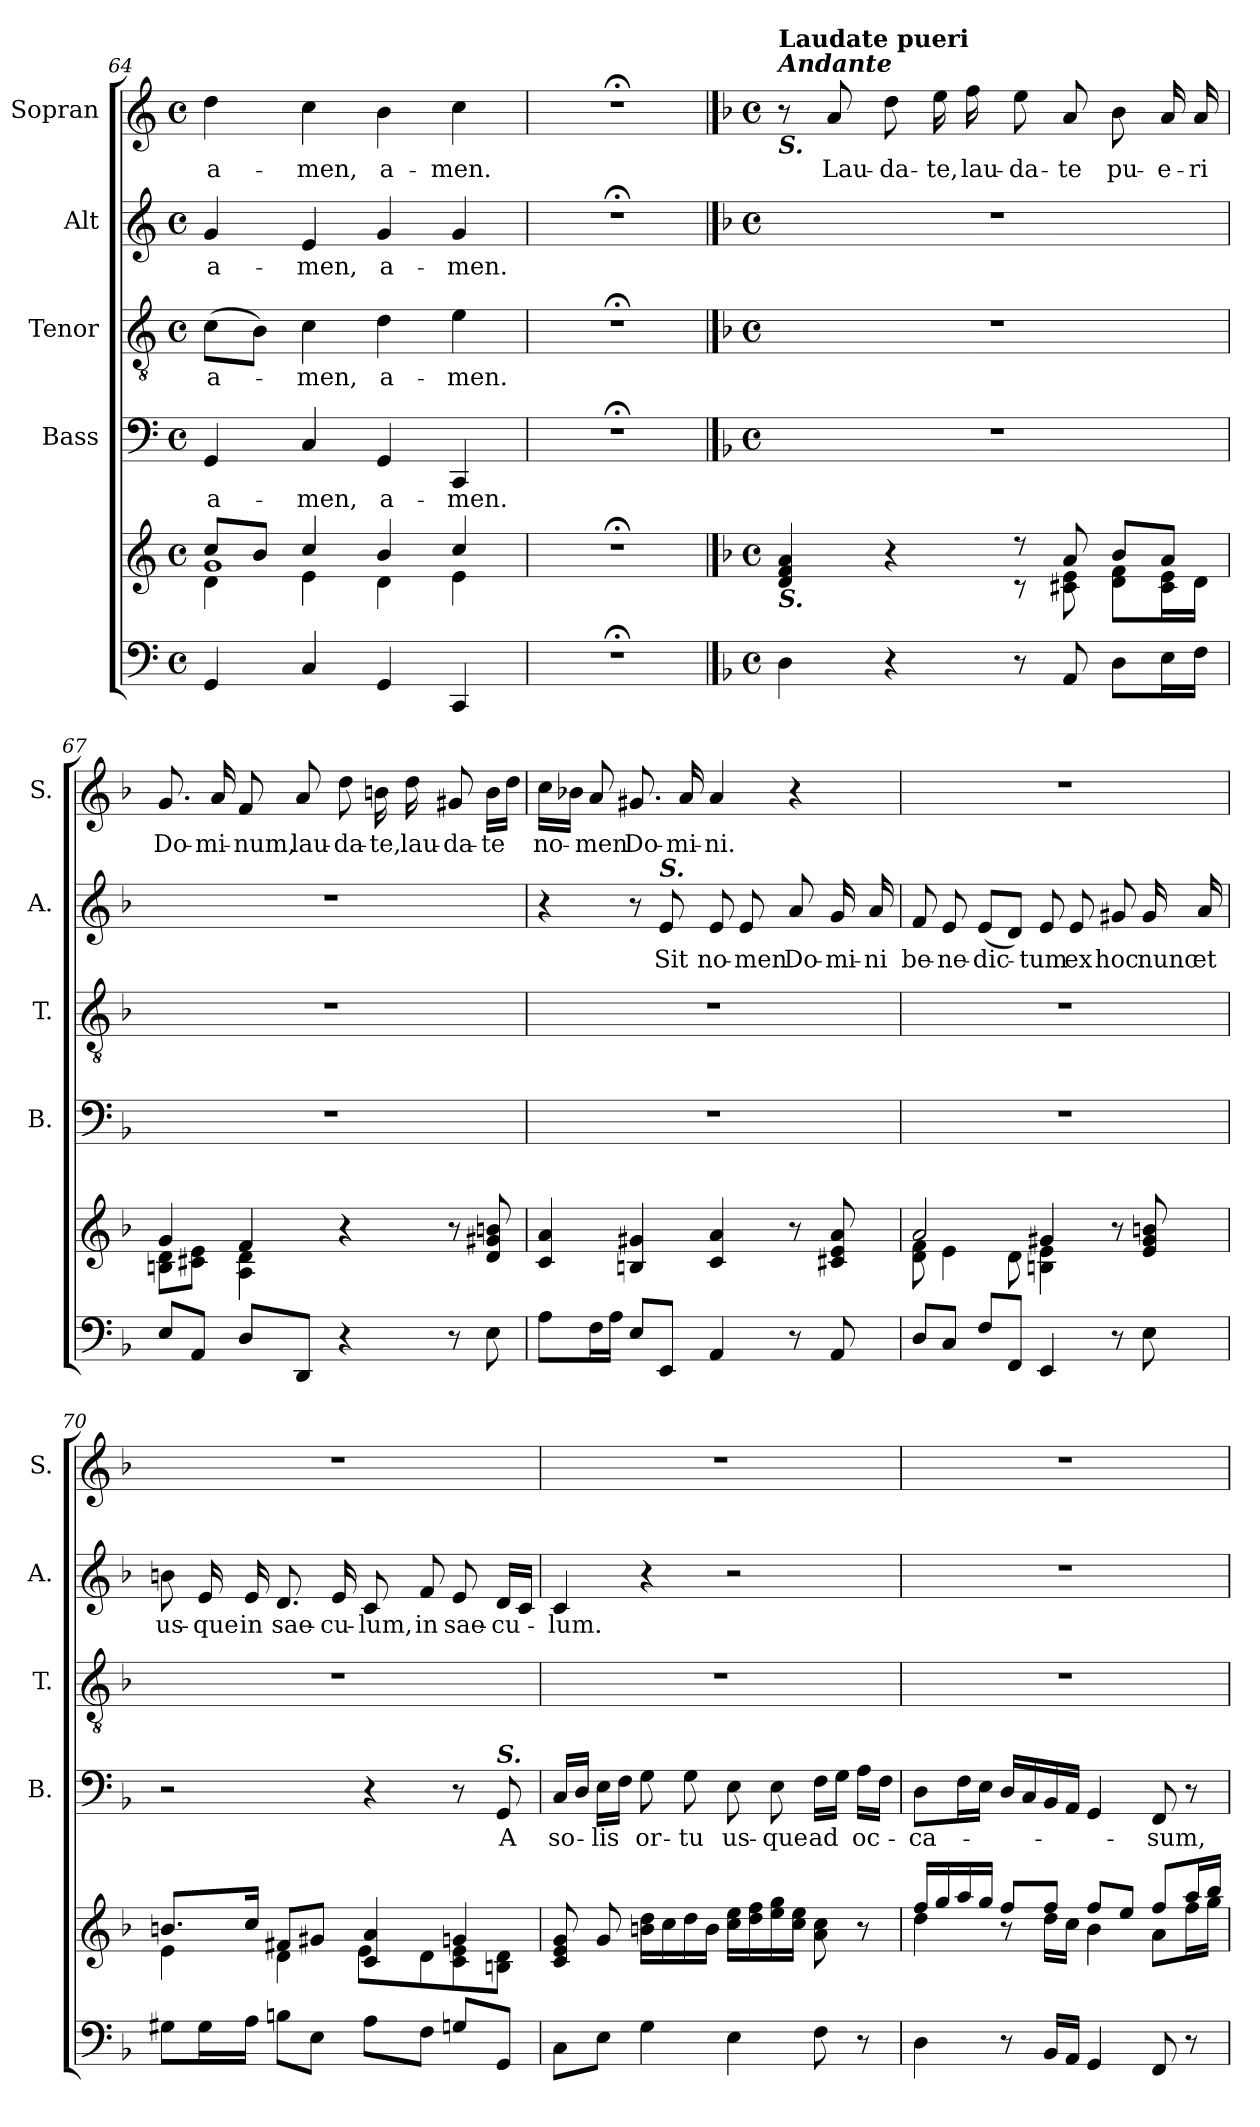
**kern	**kern	**kern	**text	**kern	**text	**kern	**text	**kern	**text
*part5	*part5	*part4	*part4	*part3	*part3	*part2	*part2	*part1	*part1
*staff6	*staff5	*staff4	*staff4	*staff3	*staff3	*staff2	*staff2	*staff1	*staff1
*	*	*I"Bass	*	*I"Tenor	*	*I"Alt	*	*I"Sopran	*
*	*	*I'B.	*	*I'T.	*	*I'A.	*	*I'S.	*
*clefF4	*clefG2	*clefF4	*	*clefGv2	*	*clefG2	*	*clefG2	*
*k[]	*k[]	*k[]	*	*k[]	*	*k[]	*	*k[]	*
*C:	*C:	*C:	*	*C:	*	*C:	*	*C:	*
*M4/4	*M4/4	*M4/4	*	*M4/4	*	*M4/4	*	*M4/4	*
*met(c)	*met(c)	*met(c)	*	*met(c)	*	*met(c)	*	*met(c)	*
=64	=64	=64	=64	=64	=64	=64	=64	=64	=64
*	*^	*	*	*	*	*	*	*	*
*	*	*^	*	*	*	*	*	*	*	*
!	!	!	!	!	!LO:LY:b	!	!LO:LY:b	!	!LO:LY:b	!	!LO:LY:b
4GG/	8cc/L	4d\	1g	4GG/	a-	(>8c\L	a-	4g/	a-	4dd\	a-
.	8b/J	.	.	.	.	8B\J)	.	.	.	.	.
!	!	!	!	!	!LO:LY:b	!	!LO:LY:b	!	!LO:LY:b	!	!LO:LY:b
4C/	4cc/	4e\	.	4C/	-men,	4c\	-men,	4e/	-men,	4cc\	-men,
!	!	!	!	!	!LO:LY:b	!	!LO:LY:b	!	!LO:LY:b	!	!LO:LY:b
4GG/	4b/	4d\	.	4GG/	a-	4d\	a-	4g/	a-	4b\	a-
!	!	!	!	!	!LO:LY:b	!	!LO:LY:b	!	!LO:LY:b	!	!LO:LY:b
4CC/	4cc/	4e\	.	4CC/	-men.	4e\	-men.	4g/	-men.	4cc\	-men.
*	*v	*v	*v	*	*	*	*	*	*	*	*
=65	=65	=65	=65	=65	=65	=65	=65	=65	=65
1r;<	1r;<	1r;<	.	1r;<	.	1r;<	.	1r;<	.
!!LO:LB:g=z
==66	==66	==66	==66	==66	==66	==66	==66	==66	==66
*k[b-]	*k[b-]	*k[b-]	*	*k[b-]	*	*k[b-]	*	*k[b-]	*
*F:	*F:	*F:	*	*F:	*	*F:	*	*F:	*
*M4/4	*M4/4	*M4/4	*	*M4/4	*	*M4/4	*	*M4/4	*
*met(c)	*met(c)	*met(c)	*	*met(c)	*	*met(c)	*	*met(c)	*
*	*^	*	*	*	*	*	*	*	*
!	!	!	!	!	!	!	!	!	!LO:TX:a:Bi:t=Andante	!
!	!	!	!	!	!	!	!	!	!LO:TX:a:B:t=Laudate pueri	!
!	!	!	!	!	!	!	!	!	!LO:TX:b:Bi:t=S.	!
!	!LO:TX:b:Bi:t=S.	!	!	!	!	!	!	!	!	!
4D\	4d/ 4f/ 4a/	2ryy	1r	.	1r	.	1r	.	8r	.
!	!	!	!	!	!	!	!	!	!	!LO:LY:b
.	.	.	.	.	.	.	.	.	8a/	Lau-
!	!	!	!	!	!	!	!	!	!	!LO:LY:b
4r	4r	.	.	.	.	.	.	.	8dd\	-da-
!	!	!	!	!	!	!	!	!	!	!LO:LY:b
.	.	.	.	.	.	.	.	.	16ee\	-te,
!	!	!	!	!	!	!	!	!	!	!LO:LY:b
.	.	.	.	.	.	.	.	.	16ff\	lau-
!	!	!	!	!	!	!	!	!	!	!LO:LY:b
8r	8r	8r	.	.	.	.	.	.	8ee\	-da-
!	!	!	!	!	!	!	!	!	!	!LO:LY:b
8AA/	8a/	8c#X\ 8e\	.	.	.	.	.	.	8a/	-te
!	!	!	!	!	!	!	!	!	!	!LO:LY:b
8D\L	8b-/L	8d\ 8f\L	.	.	.	.	.	.	8b-\	pu-
!	!	!	!	!	!	!	!	!	!	!LO:LY:b
16E\L	8a/J	16c#\ 16e\L	.	.	.	.	.	.	16a/	-e-
!	!	!	!	!	!	!	!	!	!	!LO:LY:b
16F\JJ	.	16d\JJ	.	.	.	.	.	.	16a/	-ri
=67	=67	=67	=67	=67	=67	=67	=67	=67	=67	=67
!	!	!	!	!	!	!	!	!	!	!LO:LY:b
8E/L	4g/	8Bn\ 8d\L	1r	.	1r	.	1r	.	8.g/	Do-
8AA/J	.	8c#X\ 8e\J	.	.	.	.	.	.	.	.
!	!	!	!	!	!	!	!	!	!	!LO:LY:b
.	.	.	.	.	.	.	.	.	16a/	-mi-
!	!	!	!	!	!	!	!	!	!	!LO:LY:b
8D/L	4f/	4A\ 4d\	.	.	.	.	.	.	8f/	-num,
!	!	!	!	!	!	!	!	!	!	!LO:LY:b
8DD/J	.	.	.	.	.	.	.	.	8a/	lau-
!	!	!	!	!	!	!	!	!	!	!LO:LY:b
4r	4r	2ryy	.	.	.	.	.	.	8dd\	-da-
!	!	!	!	!	!	!	!	!	!	!LO:LY:b
.	.	.	.	.	.	.	.	.	16bn\	-te,
!	!	!	!	!	!	!	!	!	!	!LO:LY:b
.	.	.	.	.	.	.	.	.	16dd\	lau-
!	!	!	!	!	!	!	!	!	!	!LO:LY:b
8r	8r	.	.	.	.	.	.	.	8g#X/	-da-
!	!	!	!	!	!	!	!	!	!	!LO:LY:b
8E\	8d/ 8g#X/ 8bn/	.	.	.	.	.	.	.	16b\LL	-te
.	.	.	.	.	.	.	.	.	16dd\JJ	.
*	*v	*v	*	*	*	*	*	*	*	*
!!LO:PB:g=z
=68	=68	=68	=68	=68	=68	=68	=68	=68	=68
!	!	!	!	!	!	!	!	!	!LO:LY:b
8A\L	4c/ 4a/	1r	.	1r	.	4r	.	16cc\LL	no-
.	.	.	.	.	.	.	.	16b-X\JJ	.
!	!	!	!	!	!	!	!	!	!LO:LY:b
16F\L	.	.	.	.	.	.	.	8a/	-men
16A\JJ	.	.	.	.	.	.	.	.	.
!	!	!	!	!	!	!	!	!	!LO:LY:b
8E/L	4Bn/ 4g#X/	.	.	.	.	8r	.	8.g#X/	Do-
!	!	!	!	!	!	!LO:TX:a:Bi:t=S.	!	!	!
!	!	!	!	!	!	!	!LO:LY:b	!	!
8EE/J	.	.	.	.	.	8e/	Sit	.	.
!	!	!	!	!	!	!	!	!	!LO:LY:b
.	.	.	.	.	.	.	.	16a/	-mi-
!	!	!	!	!	!	!	!LO:LY:b	!	!LO:LY:b
4AA/	4c/ 4a/	.	.	.	.	8e/	no-	4a/	-ni.
!	!	!	!	!	!	!	!LO:LY:b	!	!
.	.	.	.	.	.	8e/	-men	.	.
!	!	!	!	!	!	!	!LO:LY:b	!	!
8r	8r	.	.	.	.	8a/	Do-	4r	.
!	!	!	!	!	!	!	!LO:LY:b	!	!
8AA/	8c#X/ 8e/ 8a/	.	.	.	.	16g/	-mi-	.	.
!	!	!	!	!	!	!	!LO:LY:b	!	!
.	.	.	.	.	.	16a/	-ni	.	.
=69	=69	=69	=69	=69	=69	=69	=69	=69	=69
*	*^	*	*	*	*	*	*	*	*
!	!	!	!	!	!	!	!	!LO:LY:b	!	!
8D/L	2a/	8d\ 8f\	1r	.	1r	.	8f/	be-	1r	.
!	!	!	!	!	!	!	!	!LO:LY:b	!	!
8C/J	.	4e\	.	.	.	.	8e/	-ne-	.	.
!	!	!	!	!	!	!	!	!LO:LY:b	!	!
8F/L	.	.	.	.	.	.	(<8e/L	-dic-	.	.
8FF/J	.	8d\	.	.	.	.	8d/J)	.	.	.
!	!	!	!	!	!	!	!	!LO:LY:b	!	!
4EE/	4g#X/	4Bn\ 4e\	.	.	.	.	8e/	-tum	.	.
!	!	!	!	!	!	!	!	!LO:LY:b	!	!
.	.	.	.	.	.	.	8e/	ex	.	.
!	!	!	!	!	!	!	!	!LO:LY:b	!	!
8r	8r	4ryy	.	.	.	.	8g#X/	hoc	.	.
!	!	!	!	!	!	!	!	!LO:LY:b	!	!
8E\	8e/ 8g#/ 8bn/	.	.	.	.	.	16g#/	nunc	.	.
!	!	!	!	!	!	!	!	!LO:LY:b	!	!
.	.	.	.	.	.	.	16a/	et	.	.
=70	=70	=70	=70	=70	=70	=70	=70	=70	=70	=70
!	!	!	!	!	!	!	!	!LO:LY:b	!	!
8G#X\L	8.bn/L	4e\	2r	.	1r	.	8bn\	us-	1r	.
!	!	!	!	!	!	!	!	!LO:LY:b	!	!
16G#\L	.	.	.	.	.	.	16e/	-que	.	.
!	!	!	!	!	!	!	!	!LO:LY:b	!	!
16A\JJ	16cc/Jk	.	.	.	.	.	16e/	in	.	.
!	!	!	!	!	!	!	!	!LO:LY:b	!	!
8Bn\L	8f#X/L	4d\	.	.	.	.	8.d/	sae-	.	.
8E\J	8g#X/J	.	.	.	.	.	.	.	.	.
!	!	!	!	!	!	!	!	!LO:LY:b	!	!
.	.	.	.	.	.	.	16e/	-cu-	.	.
!	!	!	!	!	!	!	!	!LO:LY:b	!	!
8A\L	4c/ 4a/	8e\L	4r	.	.	.	8c/	-lum,	.	.
!	!	!	!	!	!	!	!	!LO:LY:b	!	!
8F\J	.	8d\	.	.	.	.	8f/	in	.	.
!	!	!	!	!	!	!	!	!LO:LY:b	!	!
8Gn/L	4gn/	8c\ 8e\	8r	.	.	.	8e/	sae-	.	.
!	!	!	!LO:TX:a:Bi:t=S.	!	!	!	!	!	!	!
!	!	!	!	!LO:LY:b	!	!	!	!LO:LY:b	!	!
8GG/J	.	8Bn\ 8d\J	8GG/	A	.	.	16d/LL	-cu-	.	.
.	.	.	.	.	.	.	16c/JJ	.	.	.
*	*v	*v	*	*	*	*	*	*	*	*
!!LO:LB:g=z
=71	=71	=71	=71	=71	=71	=71	=71	=71	=71
!	!	!	!LO:LY:b	!	!	!	!LO:LY:b	!	!
8C\L	8c/ 8e/ 8g/	16C/LL	so-	1r	.	4c/	-lum.	1r	.
.	.	16D/JJ	.	.	.	.	.	.	.
!	!	!	!LO:LY:b	!	!	!	!	!	!
8E\J	8g/	16E\LL	-lis	.	.	.	.	.	.
.	.	16F\JJ	.	.	.	.	.	.	.
!	!	!	!LO:LY:b	!	!	!	!	!	!
4G\	16bn\ 16dd\LL	8G\	or-	.	.	4r	.	.	.
.	16cc\	.	.	.	.	.	.	.	.
!	!	!	!LO:LY:b	!	!	!	!	!	!
.	16dd\	8G\	-tu	.	.	.	.	.	.
.	16b\JJ	.	.	.	.	.	.	.	.
!	!	!	!LO:LY:b	!	!	!	!	!	!
4E\	16cc\ 16ee\LL	8E\	us-	.	.	2r	.	.	.
.	16dd\ 16ff\	.	.	.	.	.	.	.	.
!	!	!	!LO:LY:b	!	!	!	!	!	!
.	16ee\ 16gg\	8E\	-que	.	.	.	.	.	.
.	16cc\ 16ee\JJ	.	.	.	.	.	.	.	.
!	!	!	!LO:LY:b	!	!	!	!	!	!
8F\	8a\ 8cc\	16F\LL	ad	.	.	.	.	.	.
.	.	16G\JJ	.	.	.	.	.	.	.
!	!	!	!LO:LY:b	!	!	!	!	!	!
8r	8r	16A\LL	oc-	.	.	.	.	.	.
.	.	16F\JJ	.	.	.	.	.	.	.
=72	=72	=72	=72	=72	=72	=72	=72	=72	=72
*	*^	*	*	*	*	*	*	*	*
!	!	!	!	!LO:LY:b	!	!	!	!	!	!
4D\	16ff/LL	4dd\	8D\L	-ca-	1r	.	1r	.	1r	.
.	16gg/	.	.	.	.	.	.	.	.	.
.	16aa/	.	16F\L	.	.	.	.	.	.	.
.	16gg/JJ	.	16E\JJ	.	.	.	.	.	.	.
8r	8ff/L	8ra	16D/LL	.	.	.	.	.	.	.
.	.	.	16C/	.	.	.	.	.	.	.
16BB-/LL	8ff/J	16dd\LL	16BB-/	.	.	.	.	.	.	.
16AA/JJ	.	16cc\JJ	16AA/JJ	.	.	.	.	.	.	.
4GG/	8ff/L	4b-\	4GG/	.	.	.	.	.	.	.
.	8ee/J	.	.	.	.	.	.	.	.	.
!	!	!	!	!LO:LY:b	!	!	!	!	!	!
8FF/	8ff/L	8a\L	8FF/	-sum,	.	.	.	.	.	.
8r	16aa/L	16ff\L	8r	.	.	.	.	.	.	.
.	16bb-/JJ	16gg\JJ	.	.	.	.	.	.	.	.
*	*v	*v	*	*	*	*	*	*	*	*
=	=	=	=	=	=	=	=	=	=
*-	*-	*-	*-	*-	*-	*-	*-	*-	*-
